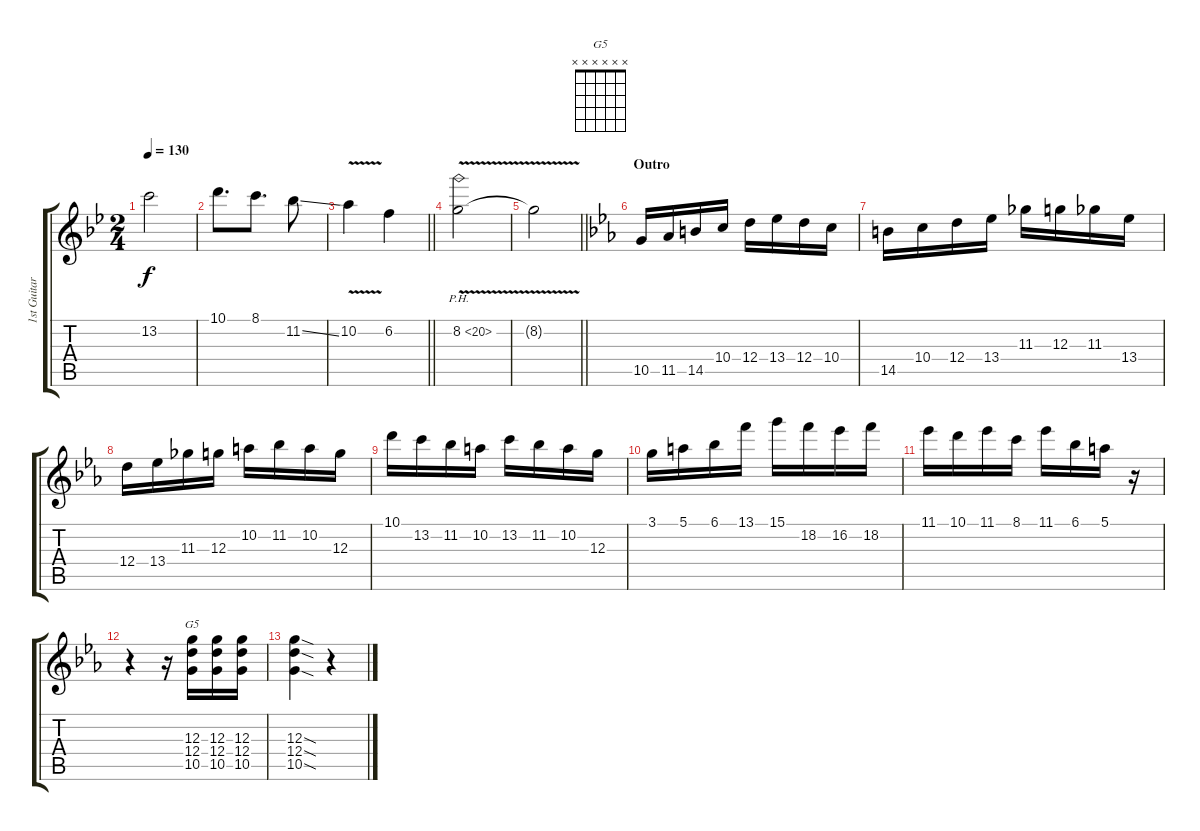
\track ("1st Guitar " "1st Guitar") {instrument distortionguitar}
\staff {score tabs}
\tuning (E4 B3 G3 D3 A2 E2) {hide}
\chord ("G5" x x x x x x)
\ts (2 4)
\tempo 130
\clef g2
\ks gminor
13.2{t}.2{dy f} |
10.1.8{d} 8.1.8{d} 11.2{ss}.8 |
\barLineRight lightlight
10.2{v}.4 6.2.4 |
8.2{ph 12 v}.2 |
\barLineRight lightlight
8.2{t}.2 |
\section ("" "Outro")
\ks cminor
10.5.16 11.5.16 14.5.16 10.4.16 12.4.16 13.4.16 12.4.16 10.4.16 |
14.5.16 10.4.16 12.4.16 13.4.16 11.3.16 12.3.16 11.3.16 13.4.16 |
12.4.16 13.4.16 11.3.16 12.3.16 10.2.16 11.2.16 10.2.16 12.3.16 |
10.1.16 13.2.16 11.2.16 10.2.16 13.2.16 11.2.16 10.2.16 12.3.16 |
3.1.16 5.1.16 6.1.16 13.1.16 15.1.16 18.2.16 16.2.16 18.2.16 |
11.1.16 10.1.16 11.1.16 8.1.16 11.1.16 6.1.16 5.1.16 r.16 |
r.4 r.16 (12.3 12.4 10.5).16{ch "G5"} (12.3 12.4 10.5).16 (12.3 12.4 10.5).16 |
(12.3{sod} 12.4{sod} 10.5{sod}).4 r.4
